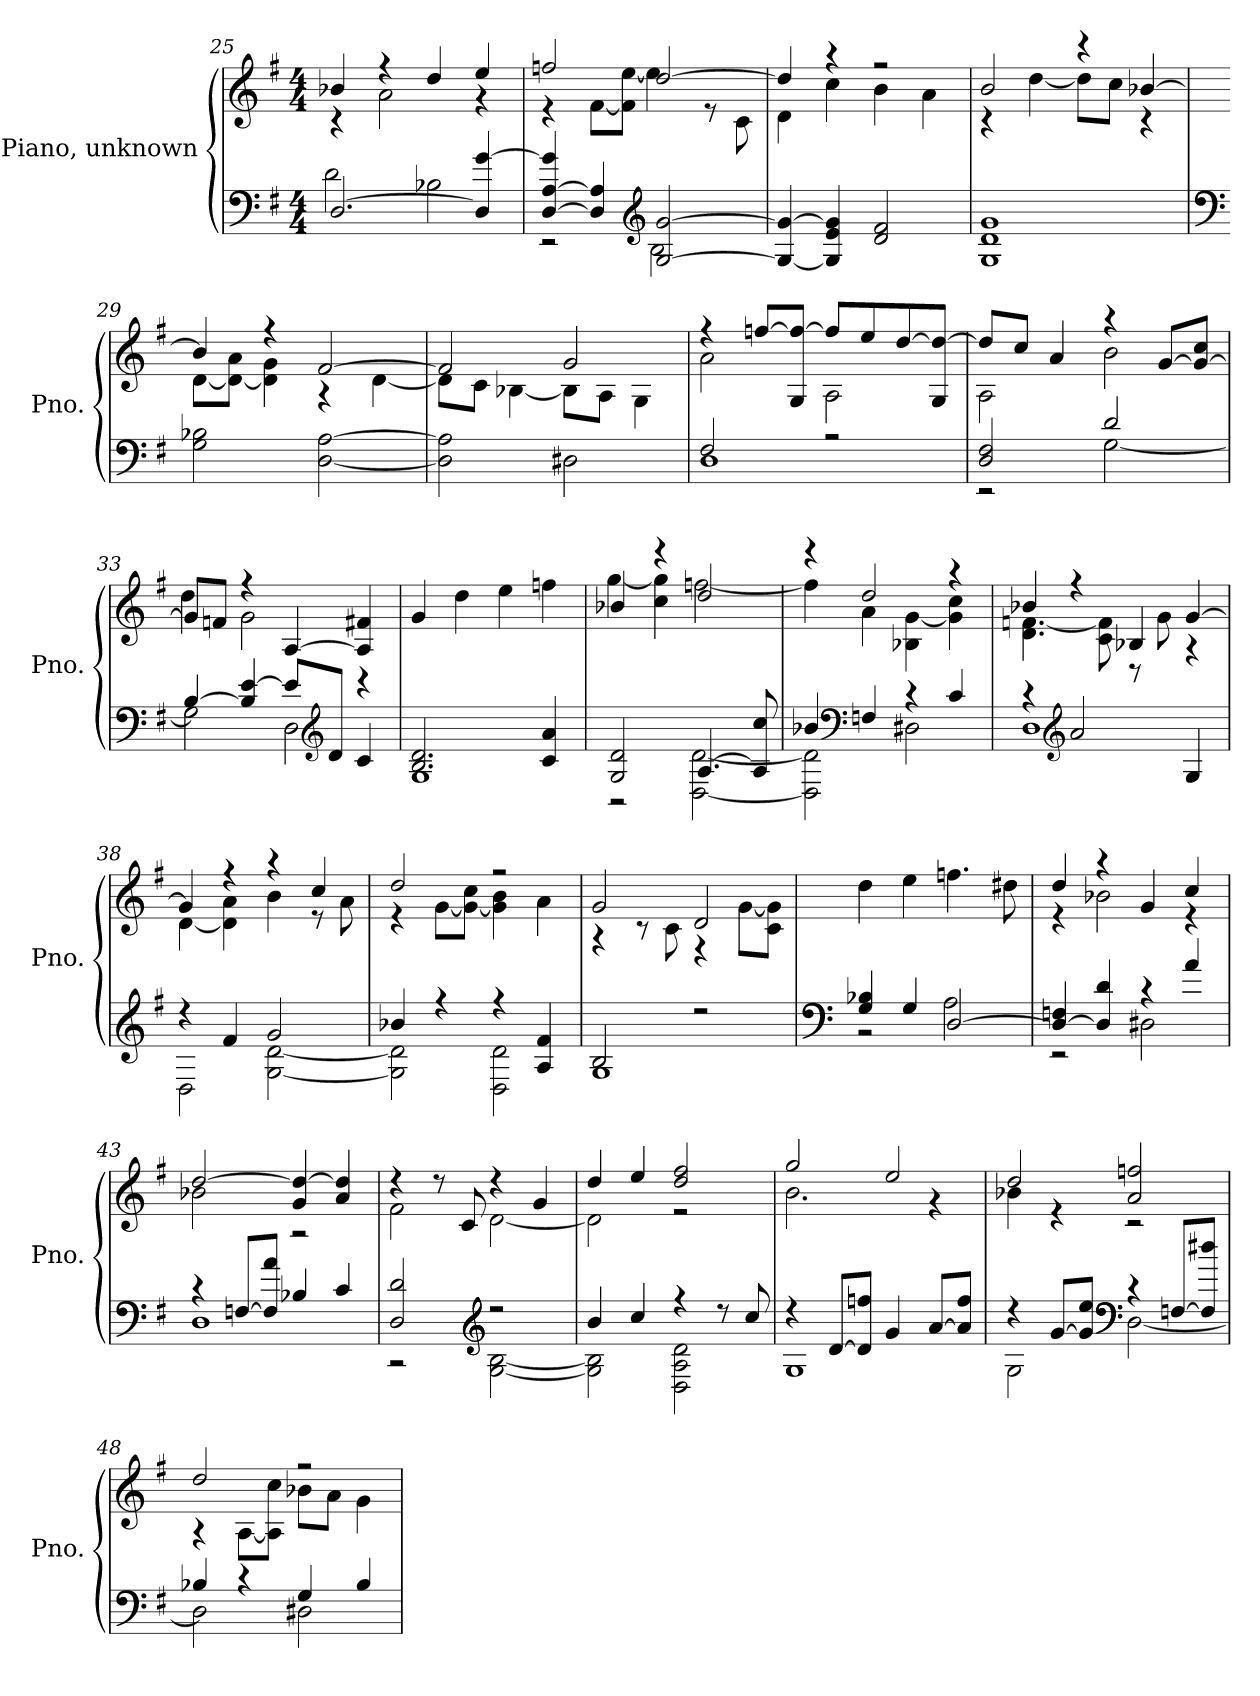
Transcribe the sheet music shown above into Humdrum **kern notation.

**kern	**kern
*part1	*part1
*staff2	*staff1
*I"Piano, unknown	*
*I'Pno.	*
*clefF4	*clefG2
*k[f#]	*k[f#]
*M4/4	*M4/4
=25	=25
*^	*^
[2.D/	2d\	4b-X/	4r
.	.	4r	2a\
.	2B-X\	4dd/	.
4D/] [4g/	.	4ee/	4r
=26	=26	=26	=26
[4D/ [4A/ 4g/]	2r	2ffn/	4r
4D/] 4A/]	.	.	[8f#\L
.	.	.	8f#\] [8ee\J
*clefG2	*	*	*
[2G/ [2g/	2B\	[2dd/	4ee\]
.	.	.	8r
.	.	.	8c\
*v	*v	*	*
=27	=27	=27
4G/_ 4g/_	4dd/]	4d\
4G/] 4e/ 4g/]	4r	4cc\
2d/ 2f#/	2r	4b\
.	.	4a\
=28	=28	=28
1G 1d 1g	2b/	4r
.	.	[4dd\
.	4r	8dd\L]
.	.	8cc\J
.	[4b-X/	4r
!!LO:LB:g=z	!!
=29	=29	=29
*clefF4	*	*
2G\ 2B-X\	4b-/]	[8d\L
.	.	8d\_ 8a\J
.	4r	4d\] 4g\
[2D\ [2A\	[2f#/	4r
.	.	[4d\
=30	=30	=30
2D\] 2A\]	2f#/]	8d\L]
.	.	8c\J
.	.	[4B-X\
2D#X\	2g/	8B-\L]
.	.	8A\J
.	.	4G\
=31	=31	=31
*^	*	*
2F#/	1D	4r	2a\
.	.	[8ffn/L	.
.	.	8G/ 8ff/_J	.
2r	.	8ff/L]	2A\
.	.	8ee/	.
.	.	[8dd/	.
.	.	8G/ 8dd/_J	.
=32	=32	=32	=32
2D/ 2F#/	2r	8dd/L]	2A\
.	.	8cc/J	.
.	.	4a/	.
2d/	[2G\	4r	2b\
.	.	[8g/L	.
.	.	8g/_ 8cc/J	.
=33	=33	=33	=33
[4B/	2G\]	8g/L]	4dd\
.	.	8fn/J	.
4B/] [4e/	.	4r	2g\
8e/L]	2D\	[4A/	.
*clefG2	*	*	*
8d/J	.	.	.
4c/	.	4A/] 4f#X/	4r
*	*	*v	*v
!!LO:LB:g=z
=34	=34	=34
2.B/ 2.d/	1G	4g/
.	.	4dd\
.	.	4ee\
4c/ 4a/	.	4ffn\
=35	=35	=35
*	*	*^
2G/ 2d/	2r	4b-X/	[4gg\
.	.	4r	4cc\ 4gg\]
[4.A/	[2D\ [2d\	2dd/	[2ffn\
8A/] 8cc/	.	.	.
=36	=36	=36	=36
4b-X/	2D\] 2d\]	4r	4ff\]
*clefF4	*	*	*
4Fn/	.	2dd/	4a\
4r	2D#X\	.	4B-X\ [4g\
4c/	.	4r	4g\] 4cc\
=37	=37	=37	=37
4r	1D	4b-X/	4.d\ [4.fn\
*clefG2	*	*	*
2a/	.	4r	.
.	.	.	8c\ 8f\]
.	.	4B-X/	8r
.	.	.	8g\
4G/	.	[4g/	4r
=38	=38	=38	=38
4r	2D\	4g/]	[4d\
4f#/	.	4r	4d\] 4a\
2g/	[2G\ [2d\	4r	4b\
.	.	4cc/	8r
.	.	.	8a\
!!LO:PB:g=z	!!
=39	=39	=39	=39
4b-X/	2G\] 2d\]	2dd/	4r
4r	.	.	[8g\L
.	.	.	8g\_ 8cc\J
4r	2D\ 2d\	2r	4g\] 4b\
4A/ 4f#/	.	.	4a\
=40	=40	=40	=40
2B/	1G	2g/	4r
.	.	.	8r
.	.	.	8c\
2r	.	2d/	4r
.	.	.	[8g\L
.	.	.	8c\ 8g\]J
*	*	*v	*v
=41	=41	=41
*clefF4	*	*
4G/ 4B-X/	2r	4dd\
4G/	.	4ee\
[2D/	2A\	4.ffn\
.	.	8dd#X\
=42	=42	=42
*	*	*^
4D/_ 4Fn/	2r	4dd/	4r
4D/] 4d/	.	4r	2b-X\
4r	2D#X\	4g/	.
4a/	.	4cc/	4r
=43	=43	=43	=43
4r	1D	[2dd/	2b-X\
[8Fn/L	.	.	.
8F/] 8a/J	.	.	.
4B-X/	.	4g/ 4dd/_	2r
4c/	.	4a/ 4dd/]	.
!!LO:LB:g=z	!!
=44	=44	=44	=44
2D/ 2d/	2r	4r	2f#\
.	.	8r	.
.	.	8c/	.
*clefG2	*	*	*
2r	[2G\ [2B\	4r	[2d\
.	.	4g/	.
=45	=45	=45	=45
4b/	2G\] 2B\]	4dd/	2d\]
4cc/	.	4ee/	.
4r	2D\ 2A\ 2d\	2dd/ 2ff#/	2r
8r	.	.	.
8cc/	.	.	.
=46	=46	=46	=46
4r	1G	2gg/	2.b\
[8d/L	.	.	.
8d/] 8ffn/J	.	.	.
4g/	.	2ee/	.
[8a/L	.	.	4r
8a/] 8ff/J	.	.	.
=47	=47	=47	=47
4r	2G\	2dd/	4b-X\
[8g/L	.	.	4r
8g/] 8ee/J	.	.	.
*clefF4	*	*	*
4r	[2D\	2a/ 2ffn/	2r
[8Fn/L	.	.	.
8F/] 8dd#X/J	.	.	.
=48	=48	=48	=48
4B-X/	2D\]	2dd/	4r
4r	.	.	[8A\L
.	.	.	8A\] 8cc\J
4G/	2D#X\	2r	8b-X\L
.	.	.	8a\J
4B-/	.	.	4g\
*v	*v	*	*
*	*v	*v
=	=
*-	*-
